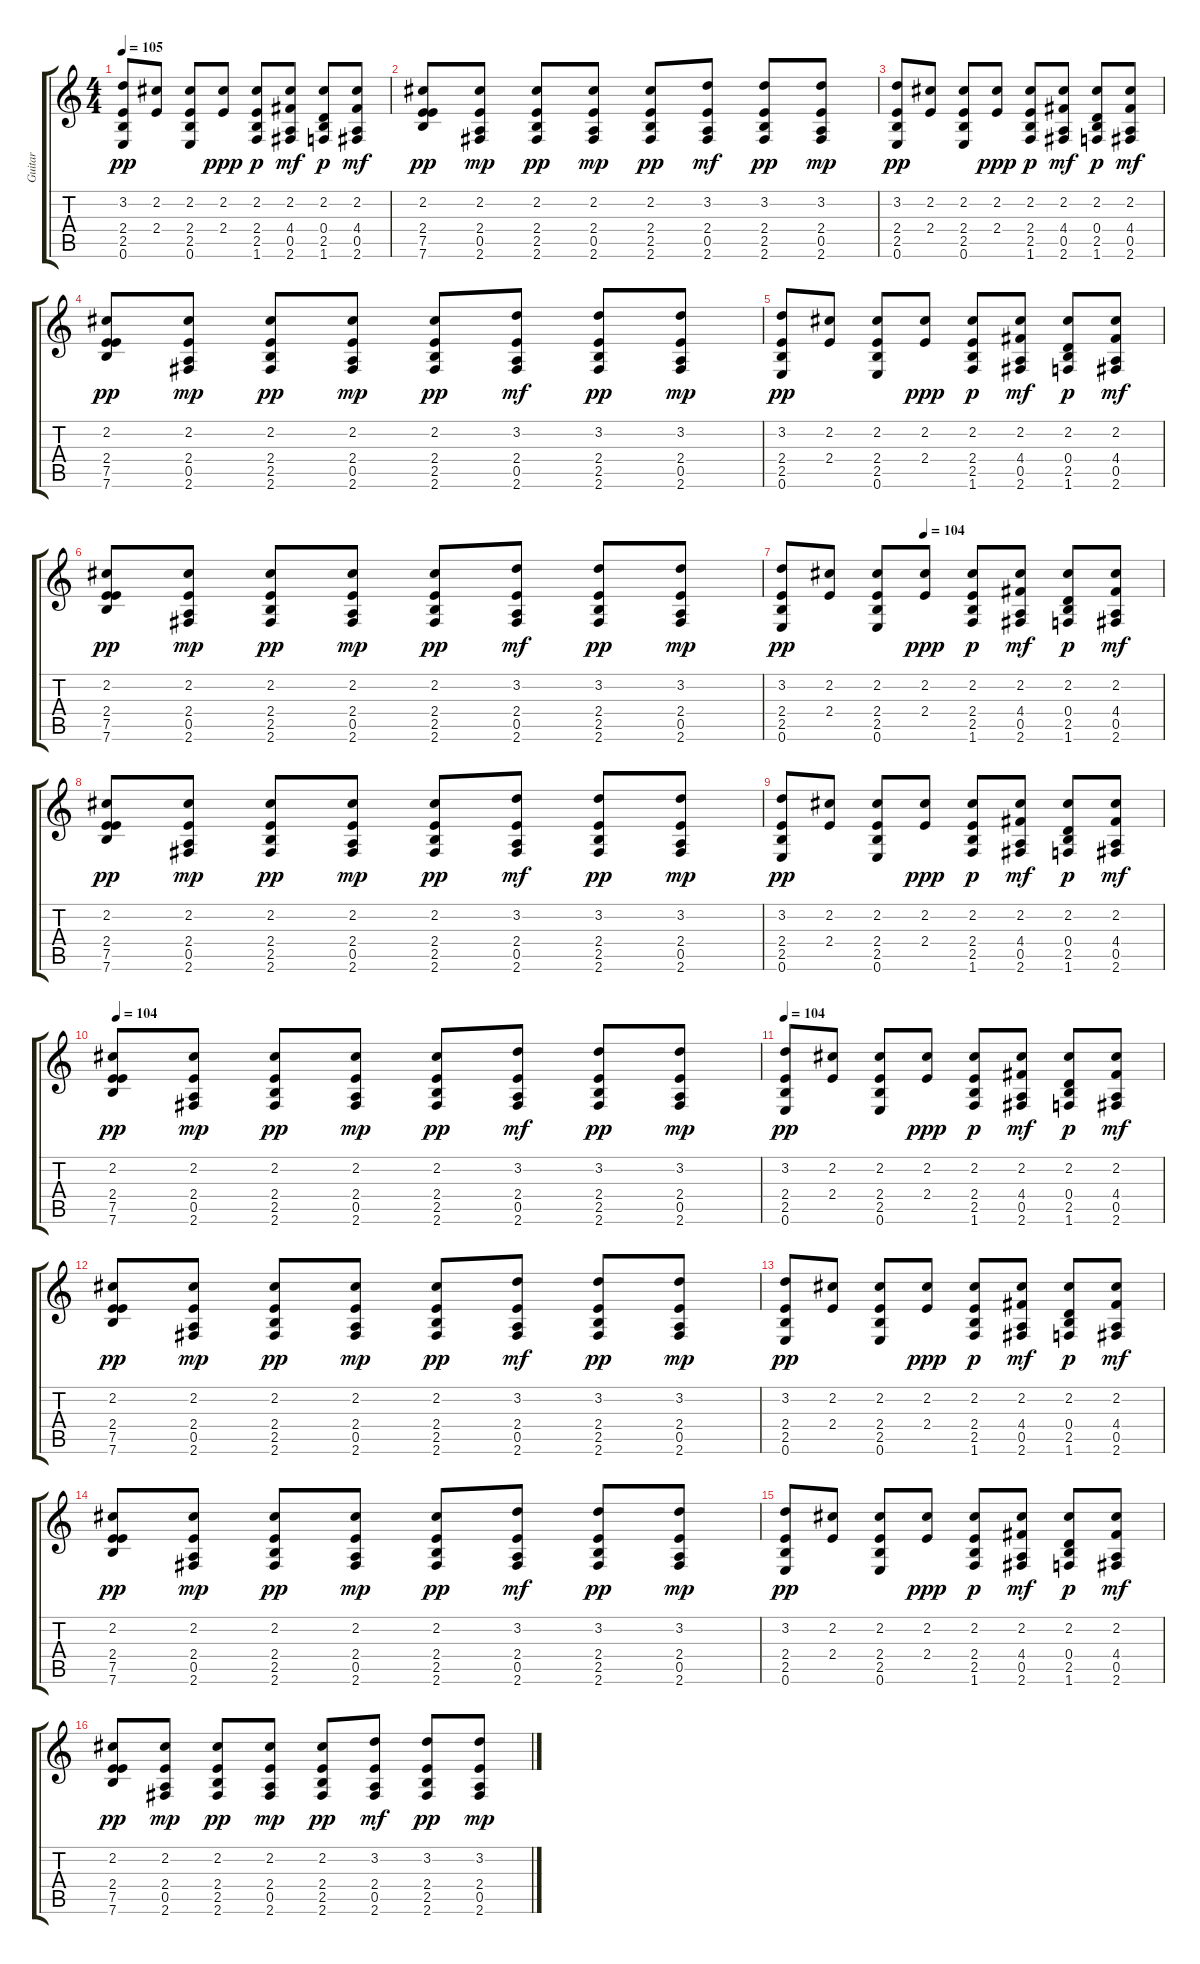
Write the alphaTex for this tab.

\track ("Guitar" "Guitar") {instrument acousticguitarnylon}
\staff {score tabs}
\tuning (E4 B3 G3 D3 A2 E2) {hide}
\ts (4 4)
\tempo 105
\clef g2
\ks c
(3.2 2.4 2.5 0.6).8{dy pp} (2.2 2.4).8 (2.2 2.4 2.5 0.6).8 (2.2 2.4).8{dy ppp} (2.2 2.4 2.5 1.6).8{dy p} (2.2 4.4 0.5 2.6).8{dy mf} (2.2 0.4 2.5 1.6).8{dy p} (2.2 4.4 0.5 2.6).8{dy mf} |
(2.2 2.4 7.5 7.6).8{dy pp} (2.2 2.4 0.5 2.6).8{dy mp} (2.2 2.4 2.5 2.6).8{dy pp} (2.2 2.4 0.5 2.6).8{dy mp} (2.2 2.4 2.5 2.6).8{dy pp} (3.2 2.4 0.5 2.6).8{dy mf} (3.2 2.4 2.5 2.6).8{dy pp} (3.2 2.4 0.5 2.6).8{dy mp} |
(3.2 2.4 2.5 0.6).8{dy pp} (2.2 2.4).8 (2.2 2.4 2.5 0.6).8 (2.2 2.4).8{dy ppp} (2.2 2.4 2.5 1.6).8{dy p} (2.2 4.4 0.5 2.6).8{dy mf} (2.2 0.4 2.5 1.6).8{dy p} (2.2 4.4 0.5 2.6).8{dy mf} |
(2.2 2.4 7.5 7.6).8{dy pp} (2.2 2.4 0.5 2.6).8{dy mp} (2.2 2.4 2.5 2.6).8{dy pp} (2.2 2.4 0.5 2.6).8{dy mp} (2.2 2.4 2.5 2.6).8{dy pp} (3.2 2.4 0.5 2.6).8{dy mf} (3.2 2.4 2.5 2.6).8{dy pp} (3.2 2.4 0.5 2.6).8{dy mp} |
(3.2 2.4 2.5 0.6).8{dy pp} (2.2 2.4).8 (2.2 2.4 2.5 0.6).8 (2.2 2.4).8{dy ppp} (2.2 2.4 2.5 1.6).8{dy p} (2.2 4.4 0.5 2.6).8{dy mf} (2.2 0.4 2.5 1.6).8{dy p} (2.2 4.4 0.5 2.6).8{dy mf} |
(2.2 2.4 7.5 7.6).8{dy pp} (2.2 2.4 0.5 2.6).8{dy mp} (2.2 2.4 2.5 2.6).8{dy pp} (2.2 2.4 0.5 2.6).8{dy mp} (2.2 2.4 2.5 2.6).8{dy pp} (3.2 2.4 0.5 2.6).8{dy mf} (3.2 2.4 2.5 2.6).8{dy pp} (3.2 2.4 0.5 2.6).8{dy mp} |
\tempo (104 0.375)
(3.2 2.4 2.5 0.6).8{dy pp} (2.2 2.4).8 (2.2 2.4 2.5 0.6).8 (2.2 2.4).8{dy ppp} (2.2 2.4 2.5 1.6).8{dy p} (2.2 4.4 0.5 2.6).8{dy mf} (2.2 0.4 2.5 1.6).8{dy p} (2.2 4.4 0.5 2.6).8{dy mf} |
(2.2 2.4 7.5 7.6).8{dy pp} (2.2 2.4 0.5 2.6).8{dy mp} (2.2 2.4 2.5 2.6).8{dy pp} (2.2 2.4 0.5 2.6).8{dy mp} (2.2 2.4 2.5 2.6).8{dy pp} (3.2 2.4 0.5 2.6).8{dy mf} (3.2 2.4 2.5 2.6).8{dy pp} (3.2 2.4 0.5 2.6).8{dy mp} |
(3.2 2.4 2.5 0.6).8{dy pp} (2.2 2.4).8 (2.2 2.4 2.5 0.6).8 (2.2 2.4).8{dy ppp} (2.2 2.4 2.5 1.6).8{dy p} (2.2 4.4 0.5 2.6).8{dy mf} (2.2 0.4 2.5 1.6).8{dy p} (2.2 4.4 0.5 2.6).8{dy mf} |
\tempo 104
(2.2 2.4 7.5 7.6).8{dy pp} (2.2 2.4 0.5 2.6).8{dy mp} (2.2 2.4 2.5 2.6).8{dy pp} (2.2 2.4 0.5 2.6).8{dy mp} (2.2 2.4 2.5 2.6).8{dy pp} (3.2 2.4 0.5 2.6).8{dy mf} (3.2 2.4 2.5 2.6).8{dy pp} (3.2 2.4 0.5 2.6).8{dy mp} |
\tempo 104
(3.2 2.4 2.5 0.6).8{dy pp} (2.2 2.4).8 (2.2 2.4 2.5 0.6).8 (2.2 2.4).8{dy ppp} (2.2 2.4 2.5 1.6).8{dy p} (2.2 4.4 0.5 2.6).8{dy mf} (2.2 0.4 2.5 1.6).8{dy p} (2.2 4.4 0.5 2.6).8{dy mf} |
(2.2 2.4 7.5 7.6).8{dy pp} (2.2 2.4 0.5 2.6).8{dy mp} (2.2 2.4 2.5 2.6).8{dy pp} (2.2 2.4 0.5 2.6).8{dy mp} (2.2 2.4 2.5 2.6).8{dy pp} (3.2 2.4 0.5 2.6).8{dy mf} (3.2 2.4 2.5 2.6).8{dy pp} (3.2 2.4 0.5 2.6).8{dy mp} |
(3.2 2.4 2.5 0.6).8{dy pp} (2.2 2.4).8 (2.2 2.4 2.5 0.6).8 (2.2 2.4).8{dy ppp} (2.2 2.4 2.5 1.6).8{dy p} (2.2 4.4 0.5 2.6).8{dy mf} (2.2 0.4 2.5 1.6).8{dy p} (2.2 4.4 0.5 2.6).8{dy mf} |
(2.2 2.4 7.5 7.6).8{dy pp} (2.2 2.4 0.5 2.6).8{dy mp} (2.2 2.4 2.5 2.6).8{dy pp} (2.2 2.4 0.5 2.6).8{dy mp} (2.2 2.4 2.5 2.6).8{dy pp} (3.2 2.4 0.5 2.6).8{dy mf} (3.2 2.4 2.5 2.6).8{dy pp} (3.2 2.4 0.5 2.6).8{dy mp} |
(3.2 2.4 2.5 0.6).8{dy pp} (2.2 2.4).8 (2.2 2.4 2.5 0.6).8 (2.2 2.4).8{dy ppp} (2.2 2.4 2.5 1.6).8{dy p} (2.2 4.4 0.5 2.6).8{dy mf} (2.2 0.4 2.5 1.6).8{dy p} (2.2 4.4 0.5 2.6).8{dy mf} |
(2.2 2.4 7.5 7.6).8{dy pp} (2.2 2.4 0.5 2.6).8{dy mp} (2.2 2.4 2.5 2.6).8{dy pp} (2.2 2.4 0.5 2.6).8{dy mp} (2.2 2.4 2.5 2.6).8{dy pp} (3.2 2.4 0.5 2.6).8{dy mf} (3.2 2.4 2.5 2.6).8{dy pp} (3.2 2.4 0.5 2.6).8{dy mp}
